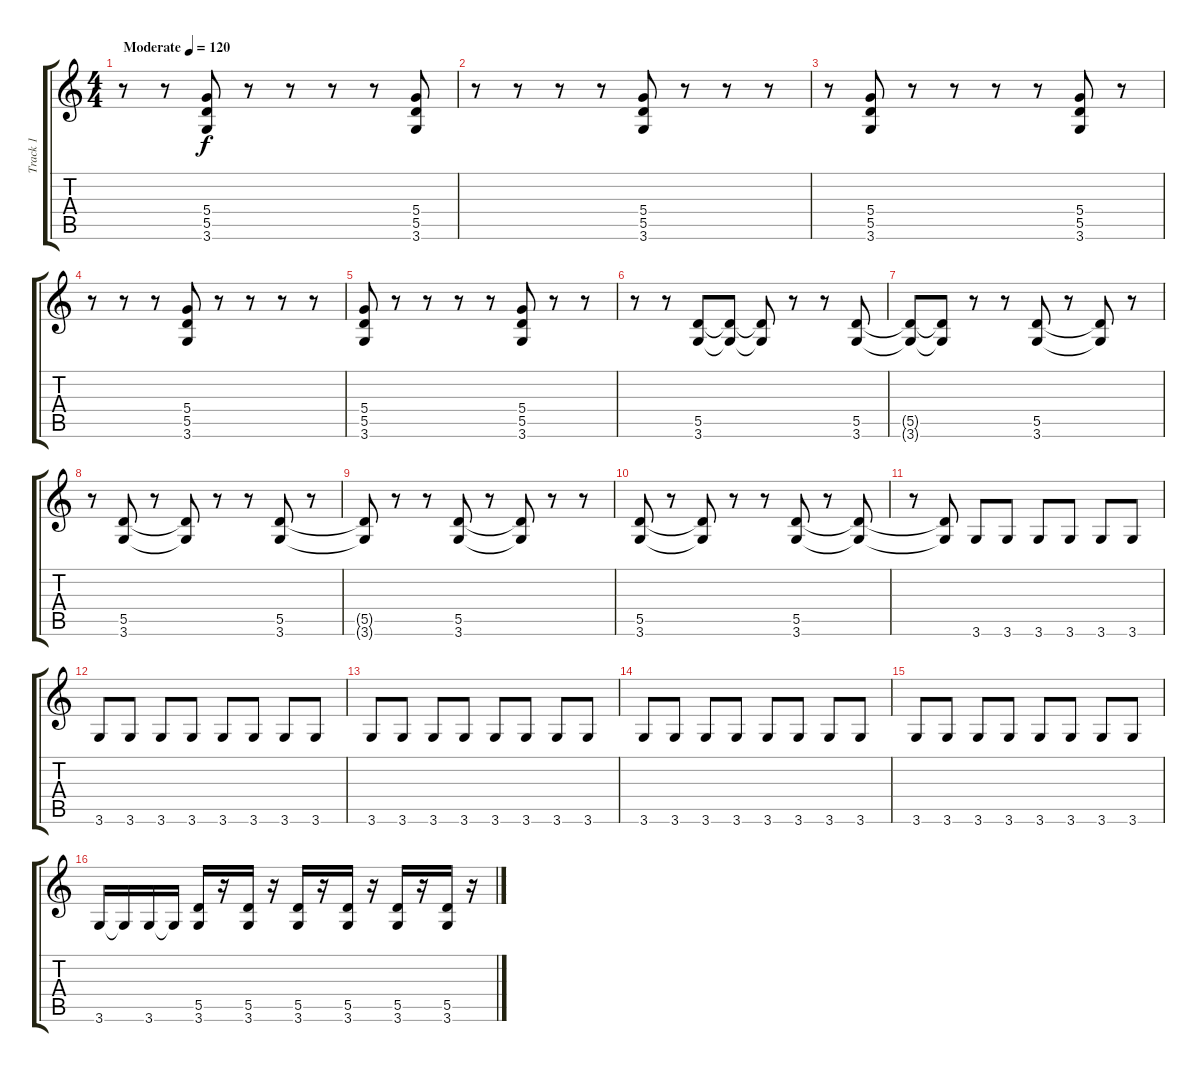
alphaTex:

\track ("Track 1" "Track 1") {instrument distortionguitar}
\staff {score tabs}
\tuning (E4 B3 G3 D3 A2 E2) {hide}
\ts (4 4)
\tempo (120 "Moderate")
\clef g2
\ks c
r.8{dy f instrument distortionguitar} r.8 (5.4 5.5 3.6).8 r.8 r.8 r.8 r.8 (5.4 5.5 3.6).8 |
r.8 r.8 r.8 r.8 (5.4 5.5 3.6).8 r.8 r.8 r.8 |
r.8 (5.4 5.5 3.6).8 r.8 r.8 r.8 r.8 (5.4 5.5 3.6).8 r.8 |
r.8 r.8 r.8 (5.4 5.5 3.6).8 r.8 r.8 r.8 r.8 |
(5.4 5.5 3.6).8 r.8 r.8 r.8 r.8 (5.4 5.5 3.6).8 r.8 r.8 |
r.8 r.8 (5.5 3.6).8 (5.5{t} 3.6{t}).8 (5.5{t} 3.6{t}).8 r.8 r.8 (5.5 3.6).8 |
(5.5{t} 3.6{t}).8 (5.5{t} 3.6{t}).8 r.8 r.8 (5.5 3.6).8 r.8 (5.5{t} 3.6{t}).8 r.8 |
r.8 (5.5 3.6).8 r.8 (5.5{t} 3.6{t}).8 r.8 r.8 (5.5 3.6).8 r.8 |
(5.5{t} 3.6{t}).8 r.8 r.8 (5.5 3.6).8 r.8 (5.5{t} 3.6{t}).8 r.8 r.8 |
(5.5 3.6).8 r.8 (5.5{t} 3.6{t}).8 r.8 r.8 (5.5 3.6).8 r.8 (5.5{t} 3.6{t}).8 |
r.8 (5.5{t} 3.6{t}).8 3.6.8 3.6.8 3.6.8 3.6.8 3.6.8 3.6.8 |
3.6.8 3.6.8 3.6.8 3.6.8 3.6.8 3.6.8 3.6.8 3.6.8 |
3.6.8 3.6.8 3.6.8 3.6.8 3.6.8 3.6.8 3.6.8 3.6.8 |
3.6.8 3.6.8 3.6.8 3.6.8 3.6.8 3.6.8 3.6.8 3.6.8 |
3.6.8 3.6.8 3.6.8 3.6.8 3.6.8 3.6.8 3.6.8 3.6.8 |
3.6.16 3.6{t}.16 3.6.16 3.6{t}.16 (5.5 3.6).16 r.16 (5.5 3.6).16 r.16 (5.5 3.6).16 r.16 (5.5 3.6).16 r.16 (5.5 3.6).16 r.16 (5.5 3.6).16 r.16
